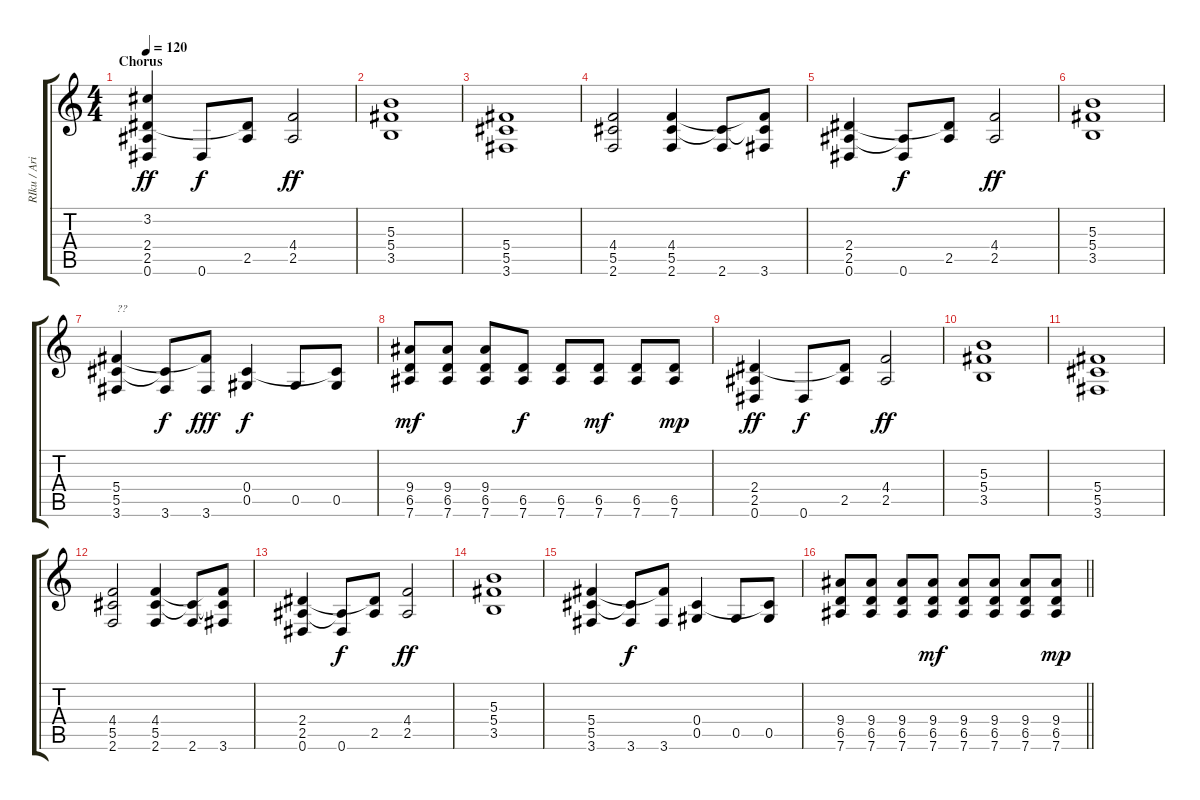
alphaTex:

\track ("RIku / Ari    Rhythm /lead" "RIku / Ari") {instrument distortionguitar}
\staff {score tabs}
\tuning (Eb4 Bb3 Gb3 Db3 Ab2 Eb2) {hide}
\ts (4 4)
\section ("" "Chorus")
\tempo 120
\clef g2
\ks c
(3.2{t} 2.4 2.5 0.6).4{dy ff} 0.6.8{dy f} (2.4{t} 2.5).8 (4.4 2.5).2{dy ff} |
(5.3 5.4 3.5).1 |
(5.4 5.5 3.6).1 |
(4.4 5.5 2.6).2 (4.4 5.5 2.6).4 (5.5{t} 2.6).8 (4.4{t} 5.5{t} 3.6).8 |
(2.4 2.5 0.6).4 (2.5{t} 0.6).8{dy f} (2.4{t} 2.5).8 (4.4 2.5).2{dy ff} |
(5.3 5.4 3.5).1 |
(5.4 5.5 3.6).4{txt "??"} (5.5{t} 3.6).8{dy f} (5.4{t} 3.6).8{dy fff} (0.4 0.5).4{dy f} 0.5.8 (0.4{t} 0.5).8 |
(9.4 6.5 7.6).8{dy mf} (9.4 6.5 7.6).8 (9.4 6.5 7.6).8 (6.5 7.6).8{dy f} (6.5 7.6).8 (6.5 7.6).8{dy mf} (6.5 7.6).8 (6.5 7.6).8{dy mp} |
(2.4 2.5 0.6).4{dy ff} 0.6.8{dy f} (2.4{t} 2.5).8 (4.4 2.5).2{dy ff} |
(5.3 5.4 3.5).1 |
(5.4 5.5 3.6).1 |
(4.4 5.5 2.6).2 (4.4 5.5 2.6).4 (5.5{t} 2.6).8 (4.4{t} 5.5{t} 3.6).8 |
(2.4 2.5 0.6).4 (2.5{t} 0.6).8{dy f} (2.4{t} 2.5).8 (4.4 2.5).2{dy ff} |
(5.3 5.4 3.5).1 |
(5.4 5.5 3.6).4 (5.5{t} 3.6).8{dy f} (5.4{t} 3.6).8 (0.4 0.5).4 0.5.8 (0.4{t} 0.5).8 |
\barLineRight lightlight
(9.4 6.5 7.6).8 (9.4 6.5 7.6).8 (9.4 6.5 7.6).8 (9.4 6.5 7.6).8{dy mf} (9.4 6.5 7.6).8 (9.4 6.5 7.6).8 (9.4 6.5 7.6).8 (9.4 6.5 7.6).8{dy mp}
